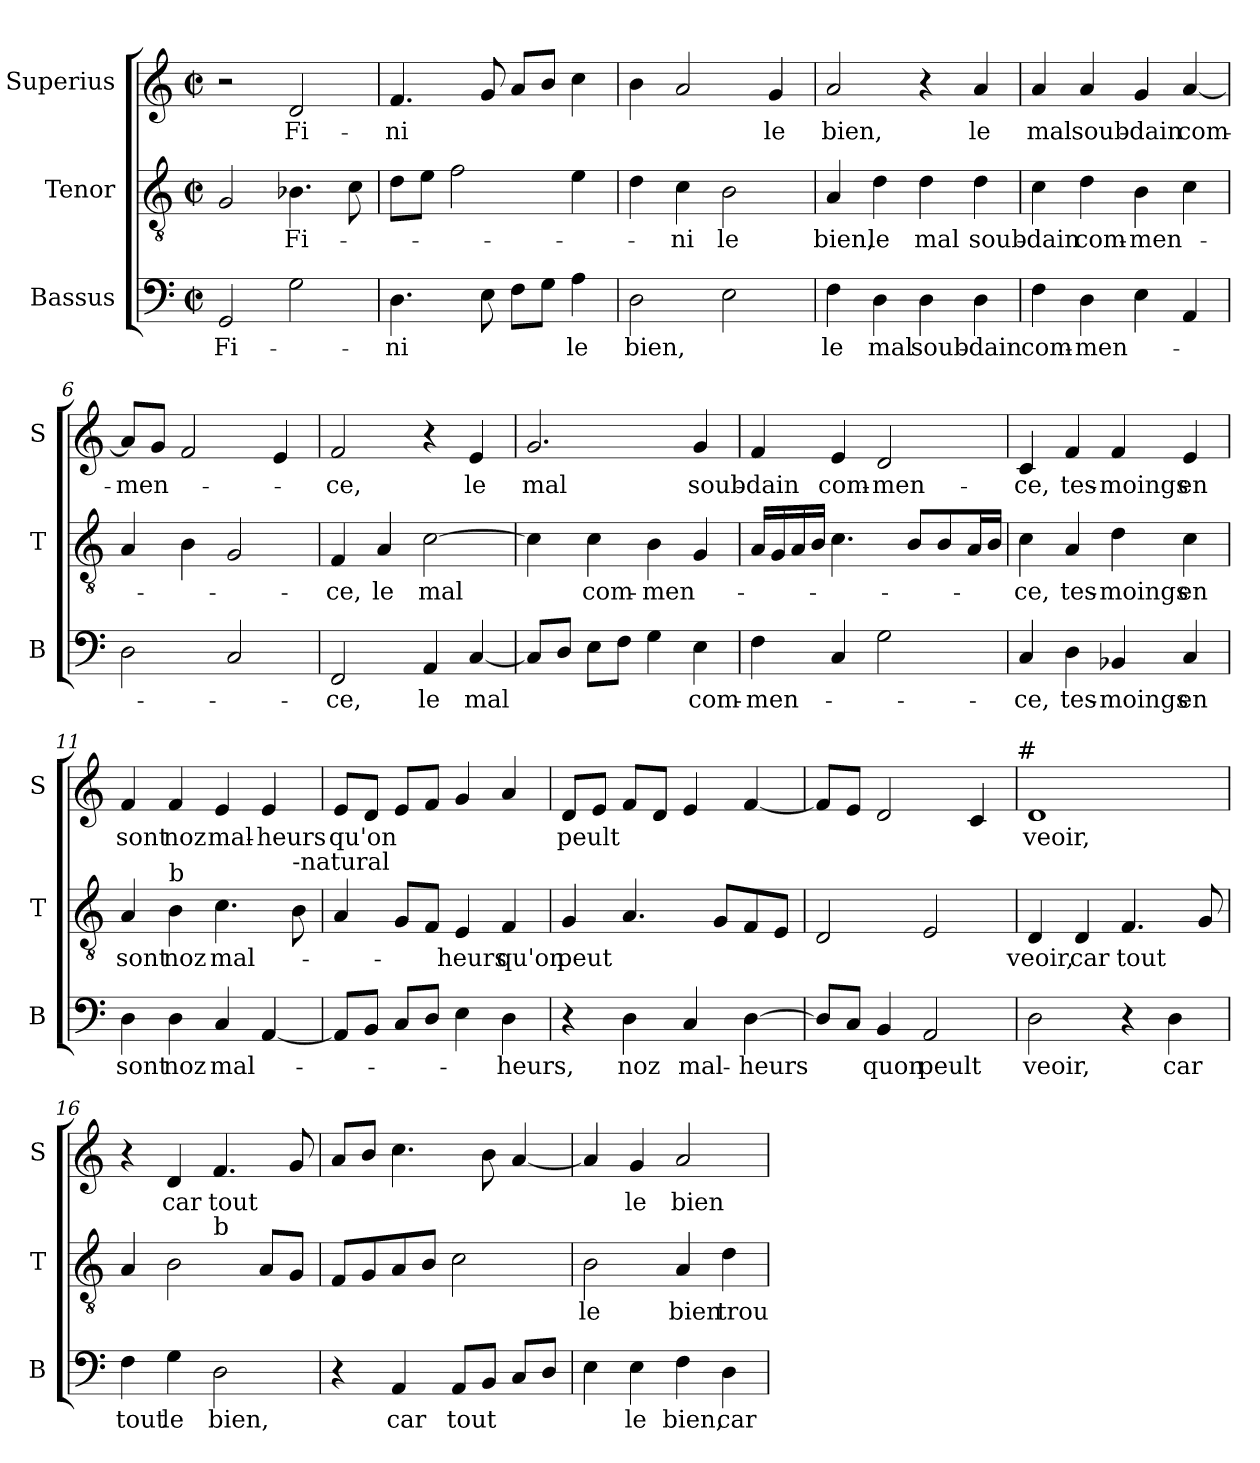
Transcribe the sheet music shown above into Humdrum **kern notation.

**kern	**text	**kern	**text	**kern	**text
*part3	*part3	*part2	*part2	*part1	*part1
*staff3	*staff3	*staff2	*staff2	*staff1	*staff1
*I"Bassus	*	*I"Tenor	*	*I"Superius	*
*I'B	*	*I'T	*	*I'S	*
*clefF4	*	*clefGv2	*	*clefG2	*
*k[]	*	*k[]	*	*k[]	*
*C:	*	*C:	*	*C:	*
*M2/2	*	*M2/2	*	*M2/2	*
*met(c|)	*	*met(c|)	*	*met(c|)	*
=1	=1	=1	=1	=1	=1
!	!LO:LY:b	!	!	!	!
2GG/	Fi-	2G/	.	2r	.
!	!	!	!LO:LY:b	!	!LO:LY:b
2G\	.	4.B-X\	Fi-	2d/	Fi-
.	.	8c\	.	.	.
=2	=2	=2	=2	=2	=2
!	!LO:LY:b	!	!	!	!LO:LY:b
4.D\	-ni	8d\L	.	4.f/	-ni
.	.	8e\J	.	.	.
.	.	2f\	.	.	.
8E\	.	.	.	8g/	.
8F\L	.	.	.	8a/L	.
8G\J	.	.	.	8b/J	.
!	!LO:LY:b	!	!	!	!
4A\	le	4e\	.	4cc\	.
=3	=3	=3	=3	=3	=3
!	!LO:LY:b	!	!	!	!
2D\	bien,	4d\	.	4b\	.
!	!	!	!LO:LY:b	!	!
.	.	4c\	-ni	2a/	.
!	!	!	!LO:LY:b	!	!
2E\	.	2B\	le	.	.
!	!	!	!	!	!LO:LY:b
.	.	.	.	4g/	le
=4	=4	=4	=4	=4	=4
!	!LO:LY:b	!	!LO:LY:b	!	!LO:LY:b
4F\	le	4A/	bien,	2a/	bien,
!	!LO:LY:b	!	!LO:LY:b	!	!
4D\	mal	4d\	le	.	.
!	!LO:LY:b	!	!LO:LY:b	!	!
4D\	soub-	4d\	mal	4r	.
!	!LO:LY:b	!	!LO:LY:b	!	!LO:LY:b
4D\	-dain	4d\	soub-	4a/	le
=5	=5	=5	=5	=5	=5
!	!LO:LY:b	!	!LO:LY:b	!	!LO:LY:b
4F\	com-	4c\	-dain	4a/	mal
!	!LO:LY:b	!	!LO:LY:b	!	!LO:LY:b
4D\	-men-	4d\	com-	4a/	soub-
!	!	!	!LO:LY:b	!	!LO:LY:b
4E\	.	4B\	-men-	4g/	-dain
!	!	!	!	!	!LO:LY:b
4AA/	.	4c\	.	[4a/	com-
!!LO:LB:g=z
=6	=6	=6	=6	=6	=6
!	!	!	!	!	!LO:LY:b
2D\	.	4A/	.	8a/L]	-men-
.	.	.	.	8g/J	.
.	.	4B\	.	2f/	.
2C/	.	2G/	.	.	.
.	.	.	.	4e/	.
=7	=7	=7	=7	=7	=7
!	!LO:LY:b	!	!LO:LY:b	!	!LO:LY:b
2FF/	-ce,	4F/	-ce,	2f/	-ce,
!	!	!	!LO:LY:b	!	!
.	.	4A/	le	.	.
!	!LO:LY:b	!	!LO:LY:b	!	!
4AA/	le	[2c\	mal	4r	.
!	!LO:LY:b	!	!	!	!LO:LY:b
[4C/	mal	.	.	4e/	le
=8	=8	=8	=8	=8	=8
!	!	!	!	!	!LO:LY:b
8C/L]	.	4c\]	.	2.g/	mal
8D/J	.	.	.	.	.
!	!	!	!LO:LY:b	!	!
8E\L	.	4c\	com-	.	.
8F\J	.	.	.	.	.
!	!	!	!LO:LY:b	!	!
4G\	.	4B\	-men-	.	.
!	!LO:LY:b	!	!	!	!LO:LY:b
4E\	com-	4G/	.	4g/	soub-
=9	=9	=9	=9	=9	=9
!	!LO:LY:b	!	!	!	!LO:LY:b
4F\	-men-	16A/LL	.	4f/	-dain
.	.	16G/	.	.	.
.	.	16A/	.	.	.
.	.	16B/JJ	.	.	.
!	!	!	!	!	!LO:LY:b
4C/	.	4.c\	.	4e/	com-
!	!	!	!	!	!LO:LY:b
2G\	.	.	.	2d/	-men-
.	.	8B/L	.	.	.
.	.	8B/	.	.	.
.	.	16A/L	.	.	.
.	.	16B/JJ	.	.	.
=10	=10	=10	=10	=10	=10
!	!LO:LY:b	!	!LO:LY:b	!	!LO:LY:b
4C/	-ce,	4c\	-ce,	4c/	-ce,
!	!LO:LY:b	!	!LO:LY:b	!	!LO:LY:b
4D\	tes-	4A/	tes-	4f/	tes-
!	!LO:LY:b	!	!LO:LY:b	!	!LO:LY:b
4BB-X/	-moings	4d\	-moings	4f/	-moings
!	!LO:LY:b	!	!LO:LY:b	!	!LO:LY:b
4C/	en	4c\	en	4e/	en
=11	=11	=11	=11	=11	=11
!	!LO:LY:b	!	!LO:LY:b	!	!LO:LY:b
4D\	sont	4A/	sont	4f/	sont
!	!	!LO:TX:a:t=b	!	!	!
!	!LO:LY:b	!	!LO:LY:b	!	!LO:LY:b
4D\	noz	4B\	noz	4f/	noz
!	!LO:LY:b	!	!LO:LY:b	!	!LO:LY:b
4C/	mal-	4.c\	mal-	4e/	mal-
!	!	!	!	!	!LO:LY:b
[4AA/	.	.	.	4e/	-heurs
!	!	!LO:TX:a:t=-natural	!	!	!
.	.	8B\	.	.	.
!!LO:LB:g=z
=12	=12	=12	=12	=12	=12
!	!	!	!	!	!LO:LY:b
8AA/L]	.	4A/	.	8e/L	qu'on
8BB/J	.	.	.	8d/J	.
8C/L	.	8G/L	.	8e/L	.
8D/J	.	8F/J	.	8f/J	.
!	!	!	!LO:LY:b	!	!
4E\	.	4E/	-heurs	4g/	.
!	!LO:LY:b	!	!LO:LY:b	!	!
4D\	-heurs,	4F/	qu'on	4a/	.
=13	=13	=13	=13	=13	=13
!	!	!	!LO:LY:b	!	!LO:LY:b
4r	.	4G/	peut	8d/L	peult
.	.	.	.	8e/J	.
!	!LO:LY:b	!	!	!	!
4D\	noz	4.A/	.	8f/L	.
.	.	.	.	8d/J	.
!	!LO:LY:b	!	!	!	!
4C/	mal-	.	.	4e/	.
.	.	8G/L	.	.	.
!	!LO:LY:b	!	!	!	!
[4D\	-heurs	8F/	.	[4f/	.
.	.	8E/J	.	.	.
=14	=14	=14	=14	=14	=14
8D/L]	.	2D/	.	8f/L]	.
8C/J	.	.	.	8e/J	.
!	!LO:LY:b	!	!	!	!
4BB/	quon	.	.	2d/	.
!	!LO:LY:b	!	!	!	!
2AA/	peult	2E/	.	.	.
.	.	.	.	4c/	.
!	!	!	!	!LO:TX:a:t=#	!
=15	=15	=15	=15	=15	=15
!	!LO:LY:b	!	!LO:LY:b	!	!LO:LY:b
2D\	veoir,	4D/	veoir,	1d	veoir,
!	!	!	!LO:LY:b	!	!
.	.	4D/	car	.	.
!	!	!	!LO:LY:b	!	!
4r	.	4.F/	tout	.	.
!	!LO:LY:b	!	!	!	!
4D\	car	.	.	.	.
.	.	8G/	.	.	.
=16	=16	=16	=16	=16	=16
!	!LO:LY:b	!	!	!	!
*	*	*^	*	*	*
4F\	tout	4A/	2ryy	.	4r	.
!	!LO:LY:b	!	!	!	!	!LO:LY:b
4G\	le	2B\	.	.	4d/	car
!	!	!	!LO:TX:a:t=b	!	!	!
!	!LO:LY:b	!	!	!	!	!LO:LY:b
2D\	bien,	.	2ryy	.	4.f/	tout
.	.	8A/L	.	.	.	.
.	.	8G/J	.	.	8g/	.
*	*	*v	*v	*	*	*
=17	=17	=17	=17	=17	=17
4r	.	8F/L	.	8a/L	.
.	.	8G/	.	8b/J	.
!	!LO:LY:b	!	!	!	!
4AA/	car	8A/	.	4.cc\	.
.	.	8B/J	.	.	.
!	!LO:LY:b	!	!	!	!
8AA/L	tout	2c\	.	.	.
8BB/J	.	.	.	8b\	.
8C/L	.	.	.	[4a/	.
8D/J	.	.	.	.	.
!!LO:PB:g=z
=18	=18	=18	=18	=18	=18
!	!	!	!LO:LY:b	!	!
4E\	.	2B\	le	4a/]	.
!	!LO:LY:b	!	!	!	!LO:LY:b
4E\	le	.	.	4g/	le
!	!LO:LY:b	!	!LO:LY:b	!	!LO:LY:b
4F\	bien,	4A/	bien	2a/	bien
!	!LO:LY:b	!	!LO:LY:b	!	!
4D\	car	4d\	trou-	.	.
=	=	=	=	=	=
*-	*-	*-	*-	*-	*-
